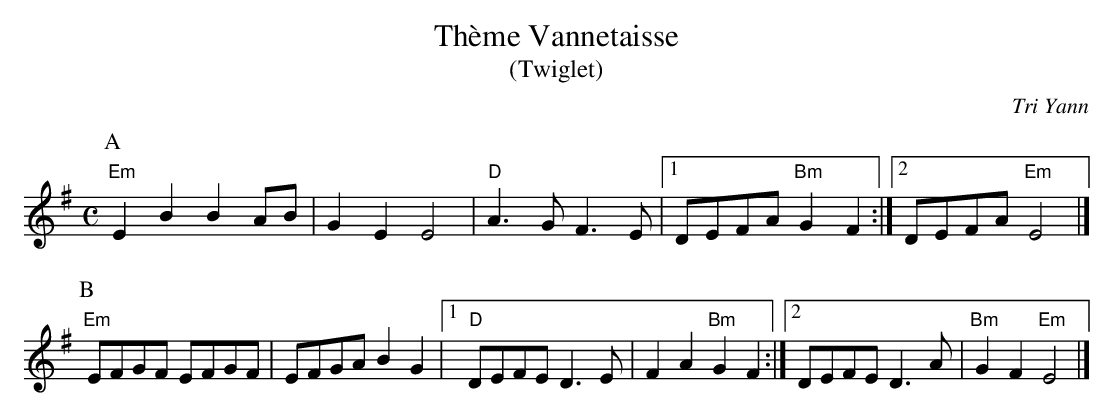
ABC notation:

X:1
T:Th\`eme Vannetaisse
T:(Twiglet)
C:Tri Yann
M:C
L:1/8
K:E minor
P:A
"Em"E2 B2 B2 AB | G2 E2 E4 | "D"A3 G F3 E |1 DEFA "Bm"G2 F2 :|2 DEFA "Em"E4 |]
P:B
"Em"EFGF EFGF | EFGA B2 G2 |1 "D"DEFE D3 E | F2 A2 "Bm"G2 F2 :|2 DEFE D3 A | "Bm"G2 F2 "Em"E4 |]
